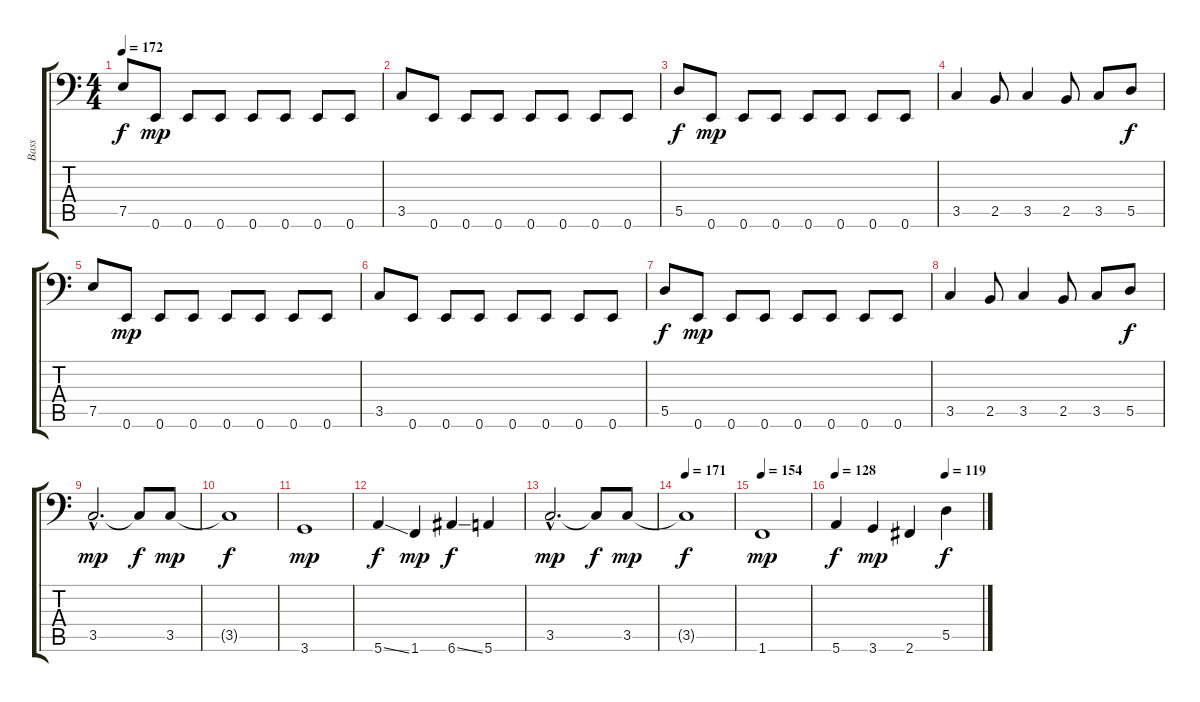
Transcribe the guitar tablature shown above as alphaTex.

\track ("Bass" "Bass") {instrument electricbassfinger}
\staff {score tabs}
\tuning (E3 B2 G2 D2 A1 E1) {hide}
\ts (4 4)
\tempo 172
\clef f4
\ks c
7.5.8{dy f} 0.6.8{dy mp} 0.6.8 0.6.8 0.6.8 0.6.8 0.6.8 0.6.8 |
3.5.8 0.6.8 0.6.8 0.6.8 0.6.8 0.6.8 0.6.8 0.6.8 |
5.5.8{dy f} 0.6.8{dy mp} 0.6.8 0.6.8 0.6.8 0.6.8 0.6.8 0.6.8 |
3.5.4 2.5.8 3.5.4 2.5.8 3.5.8 5.5.8{dy f} |
7.5.8 0.6.8{dy mp} 0.6.8 0.6.8 0.6.8 0.6.8 0.6.8 0.6.8 |
3.5.8 0.6.8 0.6.8 0.6.8 0.6.8 0.6.8 0.6.8 0.6.8 |
5.5.8{dy f} 0.6.8{dy mp} 0.6.8 0.6.8 0.6.8 0.6.8 0.6.8 0.6.8 |
3.5.4 2.5.8 3.5.4 2.5.8 3.5.8 5.5.8{dy f} |
3.5{hac}.2{d dy mp} 3.5{t}.8{dy f} 3.5.8{dy mp} |
3.5{t}.1{dy f} |
3.6.1{dy mp} |
5.6{ss}.4{dy f} 1.6.4{dy mp} 6.6{ss}.4{dy f} 5.6.4 |
3.5{hac}.2{d dy mp} 3.5{t}.8{dy f} 3.5.8{dy mp} |
\tempo 171
3.5{t}.1{dy f} |
\tempo 154
1.6.1{dy mp} |
\tempo 128
\tempo (119 0.75)
5.6.4{dy f} 3.6.4{dy mp} 2.6.4 5.5.4{dy f}
